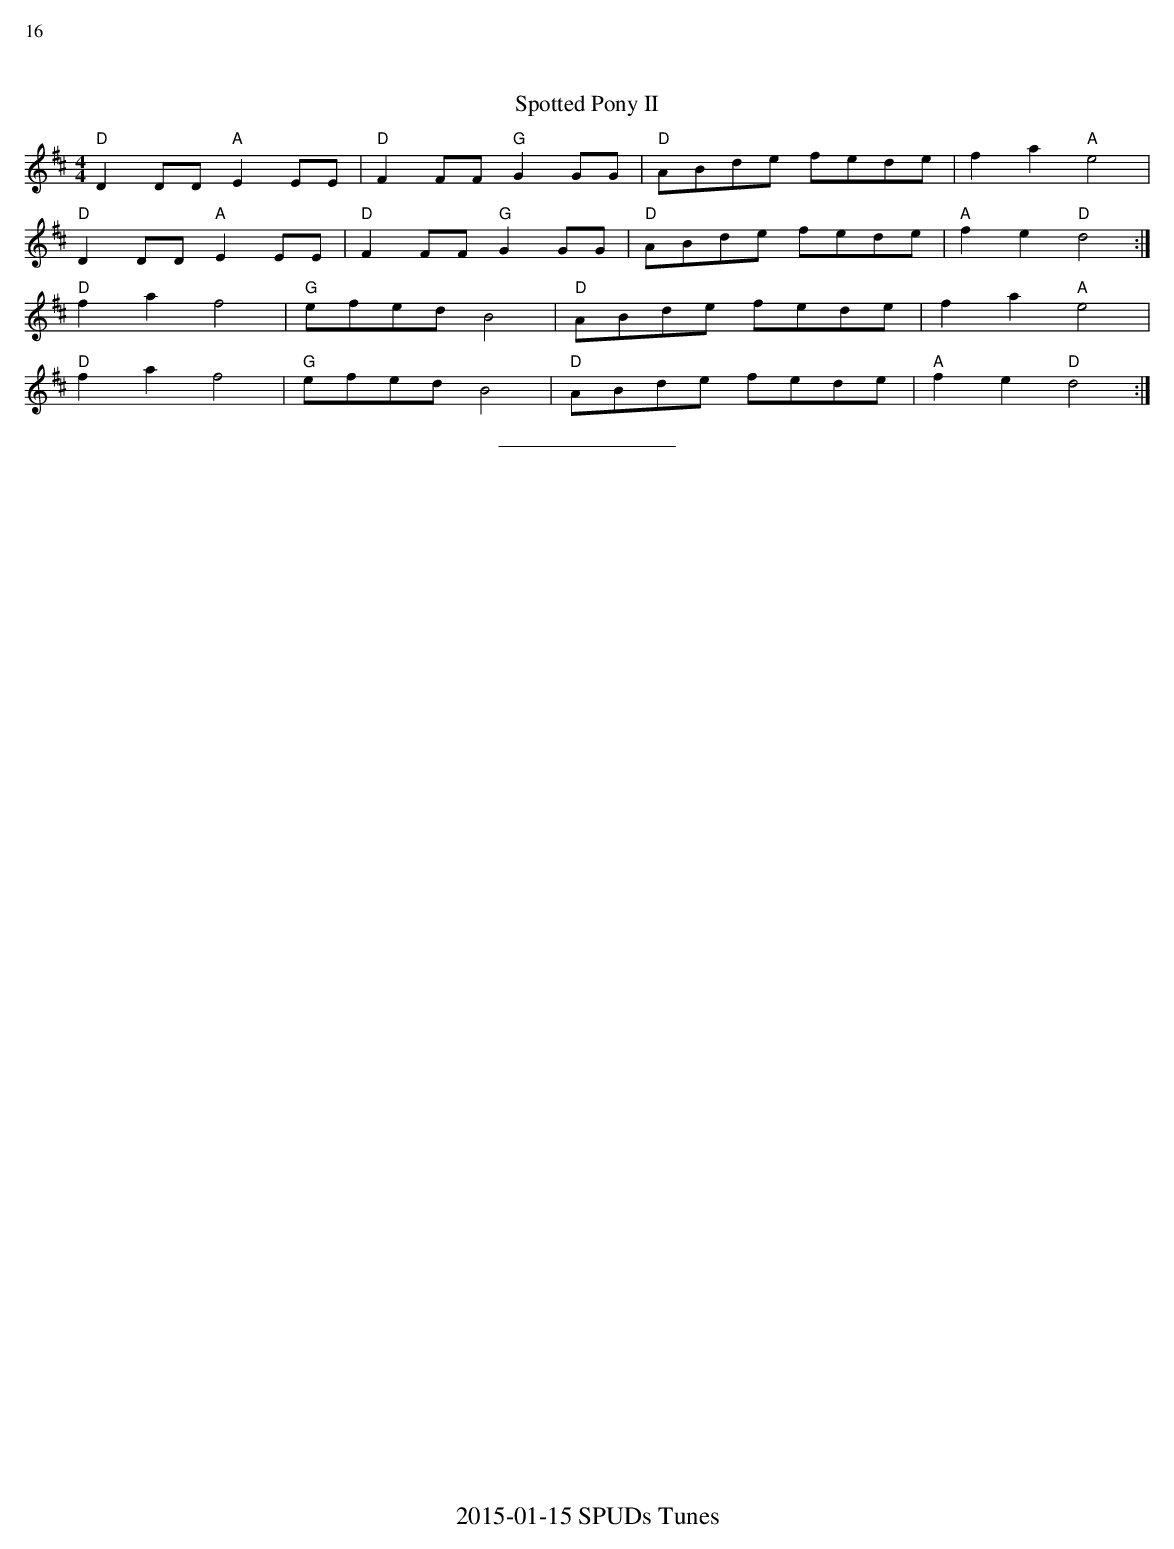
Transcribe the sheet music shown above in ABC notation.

X:1
%%text 16
T:Spotted Pony II
M:4/4
L:1/8
K:D
"D" D2DD "A"E2EE | "D"F2FF "G"G2GG | "D"ABde fede | f2a2"A"e4 |!
"D"D2DD "A"E2EE | "D"F2FF "G"G2GG | "D"ABde fede | "A"f2e2"D"d4 :|!
"D"f2a2f4 | "G"efedB4 | "D"ABde fede | f2a2"A"e4 |!
"D"f2a2f4 | "G"efedB4 | "D"ABde fede | "A"f2e2"D"d4 :|
